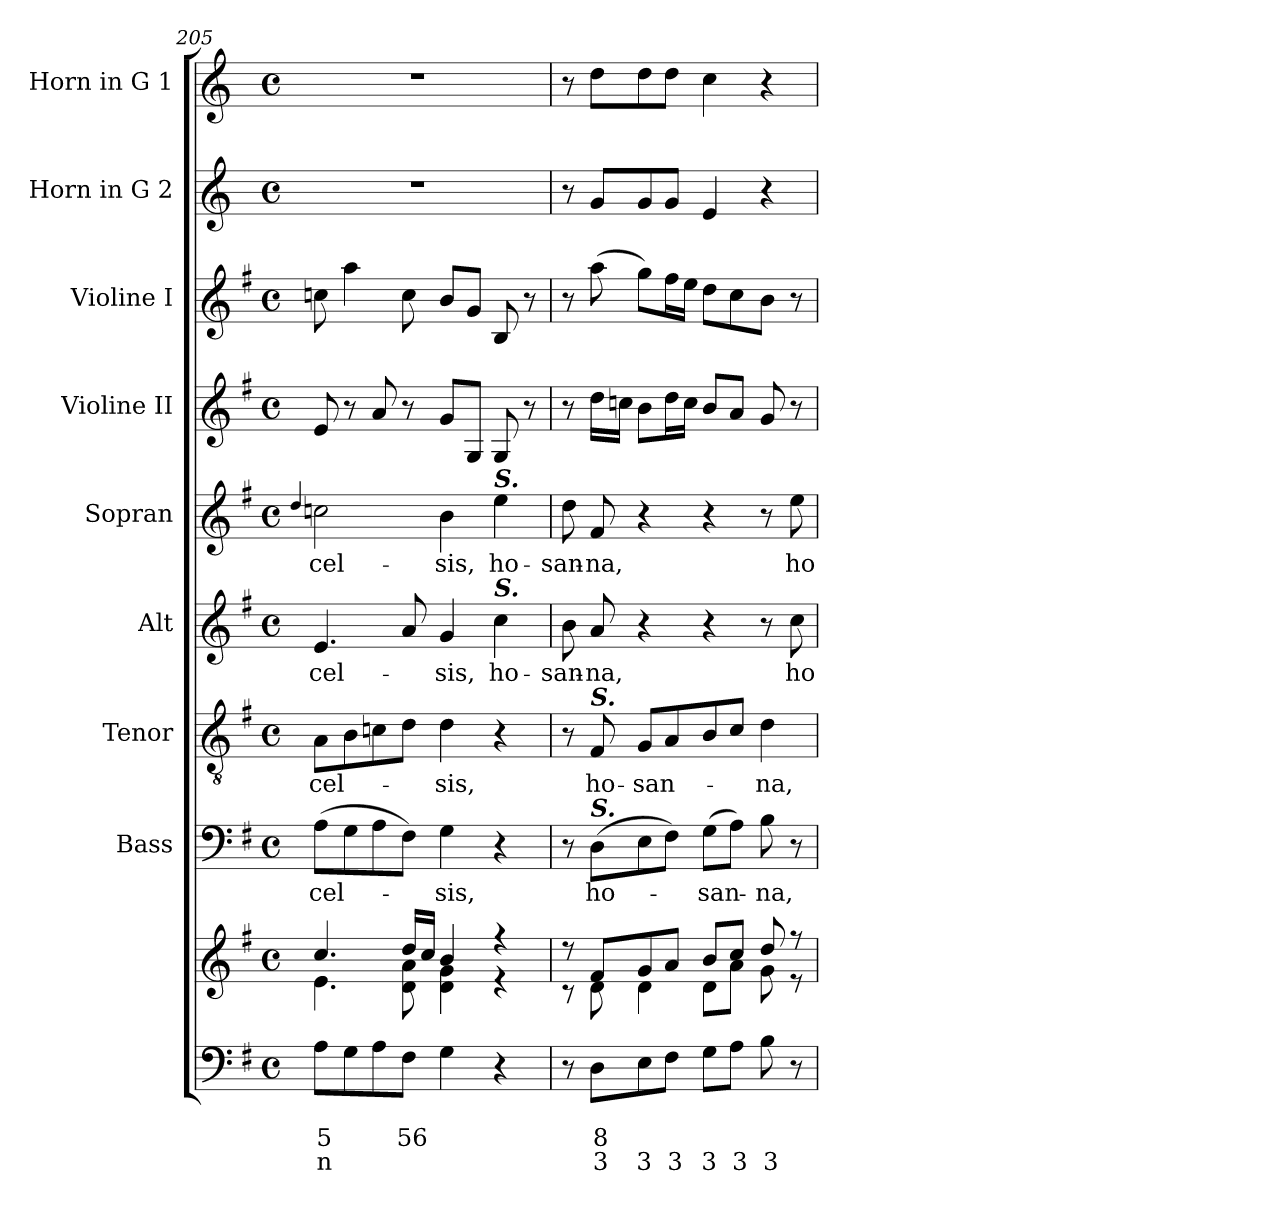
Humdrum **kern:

**kern	**text	**text	**text	**kern	**kern	**text	**kern	**text	**kern	**text	**kern	**text	**kern	**kern	**kern	**kern
*part9	*part9	*part9	*part9	*part9	*part8	*part8	*part7	*part7	*part6	*part6	*part5	*part5	*part4	*part3	*part2	*part1
*staff10	*staff10	*staff10	*staff10	*staff9	*staff8	*staff8	*staff7	*staff7	*staff6	*staff6	*staff5	*staff5	*staff4	*staff3	*staff2	*staff1
*	*	*	*	*	*I"Bass	*	*I"Tenor	*	*I"Alt	*	*I"Sopran	*	*I"Violine II	*I"Violine I	*I"Horn in G 2	*I"Horn in G 1
*	*	*	*	*	*I'B.	*	*I'T.	*	*I'A.	*	*I'S.	*	*I'Vl. II	*I'Vl. I	*	*
*clefF4	*	*	*	*clefG2	*clefF4	*	*clefGv2	*	*clefG2	*	*clefG2	*	*clefG2	*clefG2	*clefG2	*clefG2
*	*	*	*	*	*	*	*	*	*	*	*	*	*	*	*ITrd3c5	*ITrd3c5
*k[f#]	*	*	*	*k[f#]	*k[f#]	*	*k[f#]	*	*k[f#]	*	*k[f#]	*	*k[f#]	*k[f#]	*k[f#]	*k[f#]
*G:	*	*	*	*G:	*G:	*	*G:	*	*G:	*	*G:	*	*G:	*G:	*G:	*G:
*M4/4	*	*	*	*M4/4	*M4/4	*	*M4/4	*	*M4/4	*	*M4/4	*	*M4/4	*M4/4	*M4/4	*M4/4
*met(c)	*	*	*	*met(c)	*met(c)	*	*met(c)	*	*met(c)	*	*met(c)	*	*met(c)	*met(c)	*met(c)	*met(c)
=205	=205	=205	=205	=205	=205	=205	=205	=205	=205	=205	=205	=205	=205	=205	=205	=205
.	.	.	.	.	.	.	.	.	.	.	4qqdd/	.	.	.	.	.
!	!	!LO:LY:b	!LO:LY:b	!	!	!LO:LY:b	!	!LO:LY:b	!	!LO:LY:b	!	!LO:LY:b	!	!	!	!
*	*	*	*	*^	*	*	*	*	*	*	*	*	*	*	*	*
8A\L	.	5	n	4.cc/	4.e\	(>8A\L	-cel-	8A\L	-cel-	4.e/	-cel-	2ccn\	-cel-	8e/	8ccn\	1r	1r
!	!	!	!LO:LY:b	!	!	!	!	!	!	!	!	!	!	!	!	!	!
8G\	.	.	_	.	.	8G\	.	8B\	.	.	.	.	.	8r	4aa\	.	.
!	!	!LO:LY:b	!	!	!	!	!	!	!	!	!	!	!	!	!	!	!
8A\	.	_	.	.	.	8A\	.	8cn\	.	.	.	.	.	8a/	.	.	.
!	!	!LO:LY:b	!	!	!	!	!	!	!	!	!	!	!	!	!	!	!
8F#\J	.	56	.	16dd/LL	8d\ 8a\	8F#\J)	.	8d\J	.	8a/	.	.	.	8r	8cc\	.	.
.	.	.	.	16cc/JJ	.	.	.	.	.	.	.	.	.	.	.	.	.
!	!	!	!	!	!	!	!LO:LY:b	!	!LO:LY:b	!	!LO:LY:b	!	!LO:LY:b	!	!	!	!
4G\	.	.	.	4b/	4d\ 4g\	4G\	-sis,	4d\	-sis,	4g/	-sis,	4b\	-sis,	8g/L	8b/L	.	.
.	.	.	.	.	.	.	.	.	.	.	.	.	.	8G/J	8g/J	.	.
!	!	!	!	!	!	!	!	!	!	!	!	!LO:TX:a:Bi:t=S.	!	!	!	!	!
!	!	!	!	!	!	!	!	!	!	!LO:TX:a:Bi:t=S.	!	!	!	!	!	!	!
!	!	!	!	!	!	!	!	!	!	!	!LO:LY:b	!	!LO:LY:b	!	!	!	!
4r	.	.	.	4r	4r	4r	.	4r	.	4cc\	ho-	4ee\	ho-	8G/	8B/	.	.
.	.	.	.	.	.	.	.	.	.	.	.	.	.	8r	8r	.	.
!!LO:PB:g=z
=206	=206	=206	=206	=206	=206	=206	=206	=206	=206	=206	=206	=206	=206	=206	=206	=206	=206
!	!	!	!	!	!	!	!	!	!	!	!LO:LY:b	!	!LO:LY:b	!	!	!	!
8r	.	.	.	8r	8r	8r	.	8r	.	8b\	-san-	8dd\	-san-	8r	8r	8r	8r
!	!	!	!	!	!	!	!	!LO:TX:a:Bi:t=S.	!	!	!	!	!	!	!	!	!
!	!	!	!	!	!	!LO:TX:a:Bi:t=S.	!	!	!	!	!	!	!	!	!	!	!
!	!	!LO:LY:b	!LO:LY:b	!	!	!	!LO:LY:b	!	!LO:LY:b	!	!LO:LY:b	!	!LO:LY:b	!	!	!	!
8D\L	.	8	3	8f#/L	8d\	(>8D\L	ho-	8F#/	ho-	8a/	-na,	8f#/	-na,	16dd\LL	(>8aa\	8d/L	8a\L
.	.	.	.	.	.	.	.	.	.	.	.	.	.	16ccn\JJ	.	.	.
!	!	!	!LO:LY:b	!	!	!	!	!	!LO:LY:b	!	!	!	!	!	!	!	!
8E\	.	.	3	8g/	4d\	8E\	.	8G/L	-san-	4r	.	4r	.	8b\L	8gg\L)	8d/	8a\
!	!	!	!LO:LY:b	!	!	!	!	!	!	!	!	!	!	!	!	!	!
8F#\J	.	.	3	8a/J	.	8F#\J)	.	8A/	.	.	.	.	.	16dd\L	16ff#\L	8d/J	8a\J
.	.	.	.	.	.	.	.	.	.	.	.	.	.	16cc\JJ	16ee\JJ	.	.
!	!	!	!LO:LY:b	!	!	!	!LO:LY:b	!	!	!	!	!	!	!	!	!	!
8G\L	.	.	3	8b/L	8d\L	(>8G\L	-san-	8B/	.	4r	.	4r	.	8b/L	8dd\L	4B/	4g\
!	!	!	!LO:LY:b	!	!	!	!	!	!	!	!	!	!	!	!	!	!
8A\J	.	.	3	8cc/J	8a\J	8A\J)	.	8c/J	.	.	.	.	.	8a/J	8cc\	.	.
!	!	!	!LO:LY:b	!	!	!	!LO:LY:b	!	!LO:LY:b	!	!	!	!	!	!	!	!
8B\	.	.	3	8dd/	8g\	8B\	-na,	4d\	-na,	8r	.	8r	.	8g/	8b\J	4r	4r
!	!	!	!	!	!	!	!	!	!	!	!LO:LY:b	!	!LO:LY:b	!	!	!	!
8r	.	.	.	8r	8r	8r	.	.	.	8cc\	ho-	8ee\	ho-	8r	8r	.	.
*	*	*	*	*v	*v	*	*	*	*	*	*	*	*	*	*	*	*
=	=	=	=	=	=	=	=	=	=	=	=	=	=	=	=	=
*-	*-	*-	*-	*-	*-	*-	*-	*-	*-	*-	*-	*-	*-	*-	*-	*-
